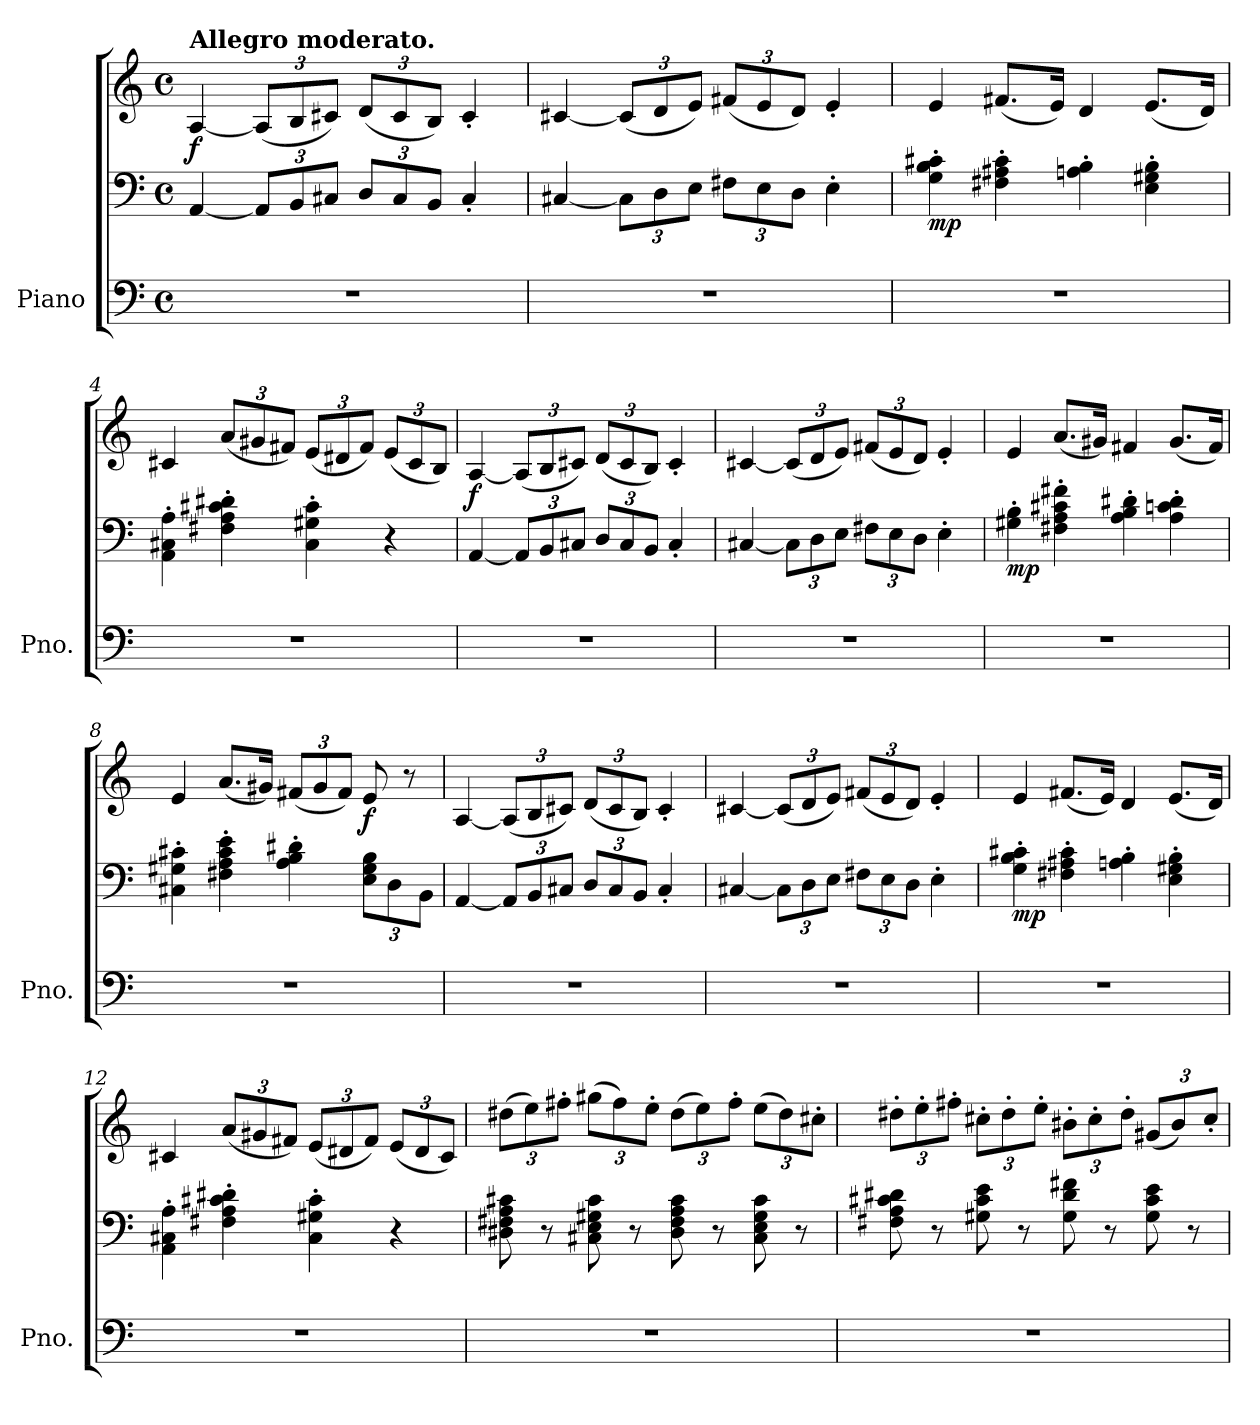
**kern	**kern	**kern	**dynam
*part1	*part1	*part1	*part1
*staff3	*staff2	*staff1	*staff1/2/3
*I"Piano	*	*	*
*I'Pno.	*	*	*
*clefF4	*clefF4	*clefG2	*
*k[]	*k[]	*k[]	*
*M4/4	*M4/4	*M4/4	*
*met(c)	*met(c)	*met(c)	*
*MM128	*MM128	*MM128	*
=1	=1	=1	=1
!	!	!LO:TX:a:B:t=Allegro moderato.	!
!	!	!	!LO:DY:b
1r	[4AA/	[4A/	f
*	*Xbrackettup	*Xbrackettup	*
.	12AA/L]	(<12A/L]	.
.	12BB/	12B/	.
.	12C#X/J	12c#X/J)	.
.	12D/L	(<12d/L	.
.	12C#/	12c#/	.
.	12BB/J	12B/J)	.
.	4C#'/	4c#'/	.
=2	=2	=2	=2
1r	[4C#X/	[4c#X/	.
.	12C#\L]	(<12c#/L]	.
.	12D\	12d/	.
.	12E\J	12e/J)	.
.	12F#X\L	(<12f#X/L	.
.	12E\	12e/	.
.	12D\J	12d/J)	.
.	4E'\	4e'/	.
=3	=3	=3	=3
!	!	!	!LO:DY:b=2
1r	4G\' 4B\' 4c#X\'	4e/	mp
.	4F#X\' 4A#X\' 4c#\'	(<8.f#X/L	.
.	.	16e/Jk)	.
.	4An\' 4B\'	4d/	.
.	4E\' 4G#X\' 4B\'	(<8.e/L	.
.	.	16d/Jk)	.
=4	=4	=4	=4
1r	4AA\' 4C#X\' 4A\'	4c#X/	.
.	4F#X\' 4A\' 4c#X\' 4d#X\'	(<12a/L	.
.	.	12g#X/	.
.	.	12f#X/J)	.
.	4C#\' 4G#X\' 4c#\'	(<12e/L	.
.	.	12d#X/	.
.	.	12f#/J)	.
.	4r	(<12e/L	.
.	.	12c#/	.
.	.	12B/J)	.
=5	=5	=5	=5
!	!	!	!LO:DY:b
1r	[4AA/	[4A/	f
.	12AA/L]	(<12A/L]	.
.	12BB/	12B/	.
.	12C#X/J	12c#X/J)	.
.	12D/L	(<12d/L	.
.	12C#/	12c#/	.
.	12BB/J	12B/J)	.
.	4C#'/	4c#'/	.
!!LO:LB:g=z
=6	=6	=6	=6
1r	[4C#X/	[4c#X/	.
.	12C#\L]	(<12c#/L]	.
.	12D\	12d/	.
.	12E\J	12e/J)	.
.	12F#X\L	(<12f#X/L	.
.	12E\	12e/	.
.	12D\J	12d/J)	.
.	4E'\	4e'/	.
=7	=7	=7	=7
!	!	!	!LO:DY:b=2
1r	4G#X\' 4B\'	4e/	mp
.	4F#X\' 4A\' 4c#X\' 4f#X\'	(<8.a/L	.
.	.	16g#X/Jk)	.
.	4A\' 4B\' 4d#X\'	4f#X/	.
.	4A\' 4cn\' 4d#\'	(<8.g#/L	.
.	.	16f#/Jk)	.
=8	=8	=8	=8
1r	4C#X\' 4G#X\' 4c#X\'	4e/	.
.	4F#X\' 4A\' 4c#\' 4e\'	(<8.a/L	.
.	.	16g#X/Jk)	.
.	4A\' 4B\' 4d#X\'	(<12f#X/L	.
.	.	12g#/	.
.	.	12f#/J)	.
!	!	!	!LO:DY:b
.	12E\ 12G#\ 12B\L	8e/	f
.	12D\	.	.
.	.	8r	.
.	12BB\J	.	.
=9	=9	=9	=9
1r	[4AA/	[4A/	.
.	12AA/L]	(<12A/L]	.
.	12BB/	12B/	.
.	12C#X/J	12c#X/J)	.
.	12D/L	(<12d/L	.
.	12C#/	12c#/	.
.	12BB/J	12B/J)	.
.	4C#'/	4c#'/	.
=10	=10	=10	=10
1r	[4C#X/	[4c#X/	.
.	12C#\L]	(<12c#/L]	.
.	12D\	12d/	.
.	12E\J	12e/J)	.
.	12F#X\L	(<12f#X/L	.
.	12E\	12e/	.
.	12D\J	12d/J)	.
.	4E'\	4e'/	.
!!LO:LB:g=z
=11	=11	=11	=11
!	!	!	!LO:DY:b=2
1r	4G\' 4B\' 4c#X\'	4e/	mp
.	4F#X\' 4A#X\' 4c#\'	(<8.f#X/L	.
.	.	16e/Jk)	.
.	4An\' 4B\'	4d/	.
.	4E\' 4G#X\' 4B\'	(<8.e/L	.
.	.	16d/Jk)	.
=12	=12	=12	=12
1r	4AA\' 4C#X\' 4A\'	4c#X/	.
.	4F#X\' 4A\' 4c#X\' 4d#X\'	(<12a/L	.
.	.	12g#X/	.
.	.	12f#X/J)	.
.	4C#\' 4G#X\' 4c#\'	(<12e/L	.
.	.	12d#X/	.
.	.	12f#/J)	.
.	4r	(<12e/L	.
.	.	12d#/	.
.	.	12c#/J)	.
=13	=13	=13	=13
!	!	!	!LO:DY:b=2
!	!	!	!LO:DY:n=1:b
1r	8D#X\ 8F#X\ 8A\ 8c#X\	(>12dd#X\L	p mp
.	.	12ee\)	.
.	8r	.	.
.	.	12ff#X'\J	.
.	8C#X\ 8E\ 8G#X\ 8c#\	(>12gg#X\L	.
.	.	12ff#\)	.
.	8r	.	.
.	.	12ee'\J	.
.	8D#\ 8F#\ 8A\ 8c#\	(>12dd#\L	.
.	.	12ee\)	.
.	8r	.	.
.	.	12ff#'\J	.
.	8C#\ 8E\ 8G#\ 8c#\	(>12ee\L	.
.	.	12dd#\)	.
.	8r	.	.
.	.	12cc#X'\J	.
!!LO:LB:g=z
=14	=14	=14	=14
1r	8F#X\ 8A\ 8c#X\ 8d#X\	12dd#X'\L	.
.	.	12ee'\	.
.	8r	.	.
.	.	12ff#X'\J	.
.	8G#X\ 8c#\ 8e\	12cc#X'\L	.
.	.	12dd#'\	.
.	8r	.	.
.	.	12ee'\J	.
.	8G#\ 8d#\ 8f#X\	12b#X'\L	.
.	.	12cc#'\	.
.	8r	.	.
.	.	12dd#'\J	.
.	8G#\ 8c#\ 8e\	(<12g#X/L	.
.	.	12b#/)	.
.	8r	.	.
.	.	12cc#'/J	.
=	=	=	=
*-	*-	*-	*-
